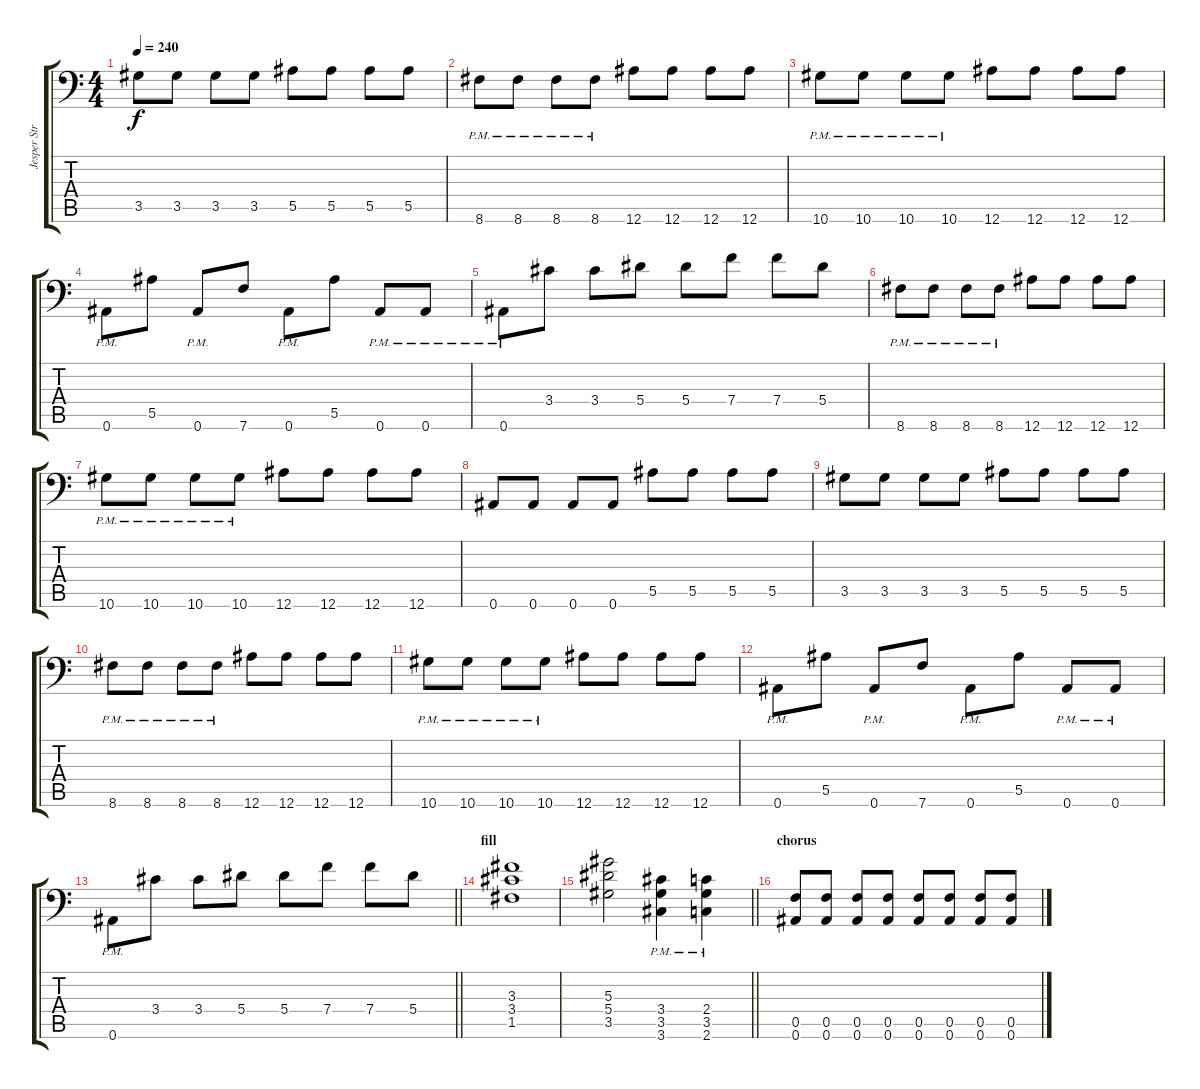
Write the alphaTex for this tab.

\track ("Jesper Strömblad" "Jesper Str") {instrument distortionguitar}
\staff {score tabs}
\tuning (C4 G3 Eb3 Bb2 F2 Bb1) {hide}
\ts (4 4)
\tempo 240
\clef f4
\ks c
3.5.8{dy f} 3.5.8 3.5.8 3.5.8 5.5.8 5.5.8 5.5.8 5.5.8 |
8.6{pm}.8 8.6{pm}.8 8.6{pm}.8 8.6{pm}.8 12.6.8 12.6.8 12.6.8 12.6.8 |
10.6{pm}.8 10.6{pm}.8 10.6{pm}.8 10.6{pm}.8 12.6.8 12.6.8 12.6.8 12.6.8 |
0.6{pm}.8 5.5.8 0.6{pm}.8 7.6.8 0.6{pm}.8 5.5.8 0.6{pm}.8 0.6{pm}.8 |
0.6{pm}.8 3.4.8 3.4.8 5.4.8 5.4.8 7.4.8 7.4.8 5.4.8 |
8.6{pm}.8 8.6{pm}.8 8.6{pm}.8 8.6{pm}.8 12.6.8 12.6.8 12.6.8 12.6.8 |
10.6{pm}.8 10.6{pm}.8 10.6{pm}.8 10.6{pm}.8 12.6.8 12.6.8 12.6.8 12.6.8 |
0.6.8 0.6.8 0.6.8 0.6.8 5.5.8 5.5.8 5.5.8 5.5.8 |
3.5.8 3.5.8 3.5.8 3.5.8 5.5.8 5.5.8 5.5.8 5.5.8 |
8.6{pm}.8 8.6{pm}.8 8.6{pm}.8 8.6{pm}.8 12.6.8 12.6.8 12.6.8 12.6.8 |
10.6{pm}.8 10.6{pm}.8 10.6{pm}.8 10.6{pm}.8 12.6.8 12.6.8 12.6.8 12.6.8 |
0.6{pm}.8 5.5.8 0.6{pm}.8 7.6.8 0.6{pm}.8 5.5.8 0.6{pm}.8 0.6{pm}.8 |
\barLineRight lightlight
0.6{pm}.8 3.4.8 3.4.8 5.4.8 5.4.8 7.4.8 7.4.8 5.4.8 |
\section ("" "fill")
(3.3 3.4 1.5).1 |
\barLineRight lightlight
(5.3 5.4 3.5).2 (3.4{pm} 3.5{pm} 3.6{pm}).4 (2.4{pm} 3.5{pm} 2.6{pm}).4 |
\section ("" "chorus")
(0.5 0.6).8 (0.5 0.6).8 (0.5 0.6).8 (0.5 0.6).8 (0.5 0.6).8 (0.5 0.6).8 (0.5 0.6).8 (0.5 0.6).8
